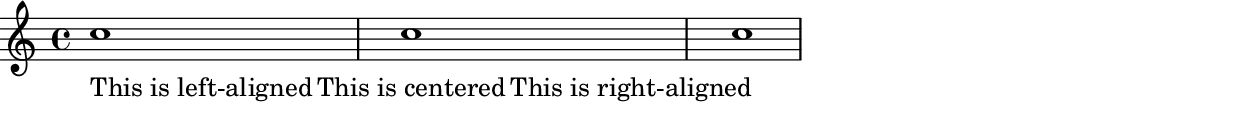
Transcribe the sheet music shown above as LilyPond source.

%% Generated by lilypond-book
%% Options: [exampleindent=10.16\mm,indent=0\mm,line-width=160\mm,paper-height=845.047\pt,paper-width=597.508\pt,papersize='(cons (* 597.508 pt) (* 845.047 pt)),quote,ragged-right]
\include "lilypond-book-preamble.ly"


% ****************************************************************
% Start cut-&-pastable-section
% ****************************************************************

#(ly:set-option 'eps-box-padding 3.000000)



\paper {
  #(set-paper-size '(cons (* 597.508 pt) (* 845.047 pt)))
  indent = 0\mm
  line-width = 160\mm
  % offset the left padding, also add 1mm as lilypond creates cropped
  % images with a little space on the right
  line-width = #(- line-width (* mm  3.000000) (* mm 1))
  line-width = 160\mm - 2.0 * 10.16\mm
  % offset the left padding, also add 1mm as lilypond creates cropped
  % images with a little space on the right
  line-width = #(- line-width (* mm  3.000000) (* mm 1))
  ragged-right = ##t
}

\layout {
  
}




% ****************************************************************
% ly snippet:
% ****************************************************************
\sourcefilename "snippets/lyrics-alignment.ly"
\sourcefileline 0
%% DO NOT EDIT this file manually; it was automatically
%% generated from the LilyPond Snippet Repository
%% (http://lsr.di.unimi.it).
%%
%% Make any changes in the LSR itself, or in
%% `Documentation/snippets/new/`, then run
%% `scripts/auxiliar/makelsr.pl`.
%%
%% This file is in the public domain.

\version "2.24.0"

\header {
%% Translation of GIT committish: a8a85e19654e46d725563e6deba44083ef137a2c
  texidocja = "
歌詞の水平方向の揃え位置は、@code{LyricText} オブジェクトの
@code{self-alignment-X} プロパティをオーバライドすることで設定できます。@c
@code{-1} が左、@code{0} が中央、@code{1} が右になります。@c
@code{#LEFT}, @code{#CENTER}, @code{#RIGHT} を用いることもできます。
"
  doctitleja = "歌詞の揃え位置"

%% Translation of GIT committish: 2f3474d9af596d677ed5b7ce720ae4d0954a6b51
  texidocit = "

L'allineamento orizzontale del testo vocale si imposta attraverso la
proprietà @code{self-alignment-X} dell'oggetto @code{LyricText}.
@code{#-1} è sinistra, @code{#0} è centro e @code{#1} è destra;
si possono usare anche @code{#LEFT}, @code{#CENTER} e @code{#RIGHT}.

"
  doctitleit = "Allineamento del testo vocale"

%% Translation of GIT committish: 41a008e75e2fe29536406cdf0d71c32a4606f2b8
  texidocfr = "
L'alignement horizontal des paroles peut se gérer à l'aide de la
propriété @code{self-alignment-X} de l'objet @code{LyricText}.
Les valeurs @code{-1} ou @code{#LEFT} produiront un alignement par la
gauche, les valeurs @code{0} ou @code{#CENTER} un alignement centré, et
les valeurs @code{1} ou @code{#RIGHT} un alignement par la droite.
"

  doctitlefr = "Alignement des syllabes"

%% Translation of GIT committish: 40a6ee3c77d89a24d34b13790442cdcc95f59d7a
  texidoces = "
La alineación horizontal de la letra se puede ajustar
sobreescribiendo la propiedad @code{self-alignment-X} del objeto
@code{LyricText}.  @code{-1} es izquierda, @code{0} es centrado y
@code{1} es derecha; sin embargo, podemos usar también
@code{#LEFT}, @code{#CENTER} y @code{#RIGHT}.
"
  doctitlees = "Alineación de la letra"

%% Translation of GIT committish: 27b1197f3bae8512c14d946752cd3e40e7c76016

  texidocde = "
Die horizontale Ausrichtung von Gesangstext kann eingestellt werden, indem
man die @code{self-alignment-X}-Eigenschaft des @code{LyricText}-Objekts
verändert.  @code{#-1} bedeutet links, @code{#0} bedeutet mittig und @code{#1}
bedeutet rechts, man kann aber genauso gut auch @code{#LEFT}, @code{#CENTER}
und @code{#RIGHT} benutzen.

"
  doctitlede = "Ausrichtung von Gesangstext"


%% Translation of GIT committish: 8ffecf6be17c6ec2ff87cf31873121a8cce29b09
  texidocca = "
L'alineació horitzontal de la lletra es pot ajustar sobreescrivint
la propietat @code{self-alignment-X} de l'objecte @code{LyricText}.
@code{#-1} és esquerra, @code{#0} és centrat @code{#1} es dreta;
tanmateix, podem usar també @code{#LEFT}, @code{#CENTER} i
@code{#RIGHT}.

"
  doctitleca = "Alineació de la lletra"

  lsrtags = "really-simple, text, vocal-music"

  texidoc = "
Horizontal alignment for lyrics can be set by overriding the
@code{self-alignment-X} property of the @code{LyricText} object.
@code{-1} is left, @code{0} is center, and @code{1} is right; however,
you can use @code{#LEFT}, @code{#CENTER} and @code{#RIGHT} as well.
"

  doctitle = "Lyrics alignment"
} % begin verbatim


\layout { ragged-right = ##f }

\relative c'' {
  c1
  c1
  c1
}
\addlyrics {
  \once \override LyricText.self-alignment-X = #LEFT
  "This is left-aligned"
  \once \override LyricText.self-alignment-X = #CENTER
  "This is centered"
  \once \override LyricText.self-alignment-X = 1
  "This is right-aligned"
}



% ****************************************************************
% end ly snippet
% ****************************************************************
